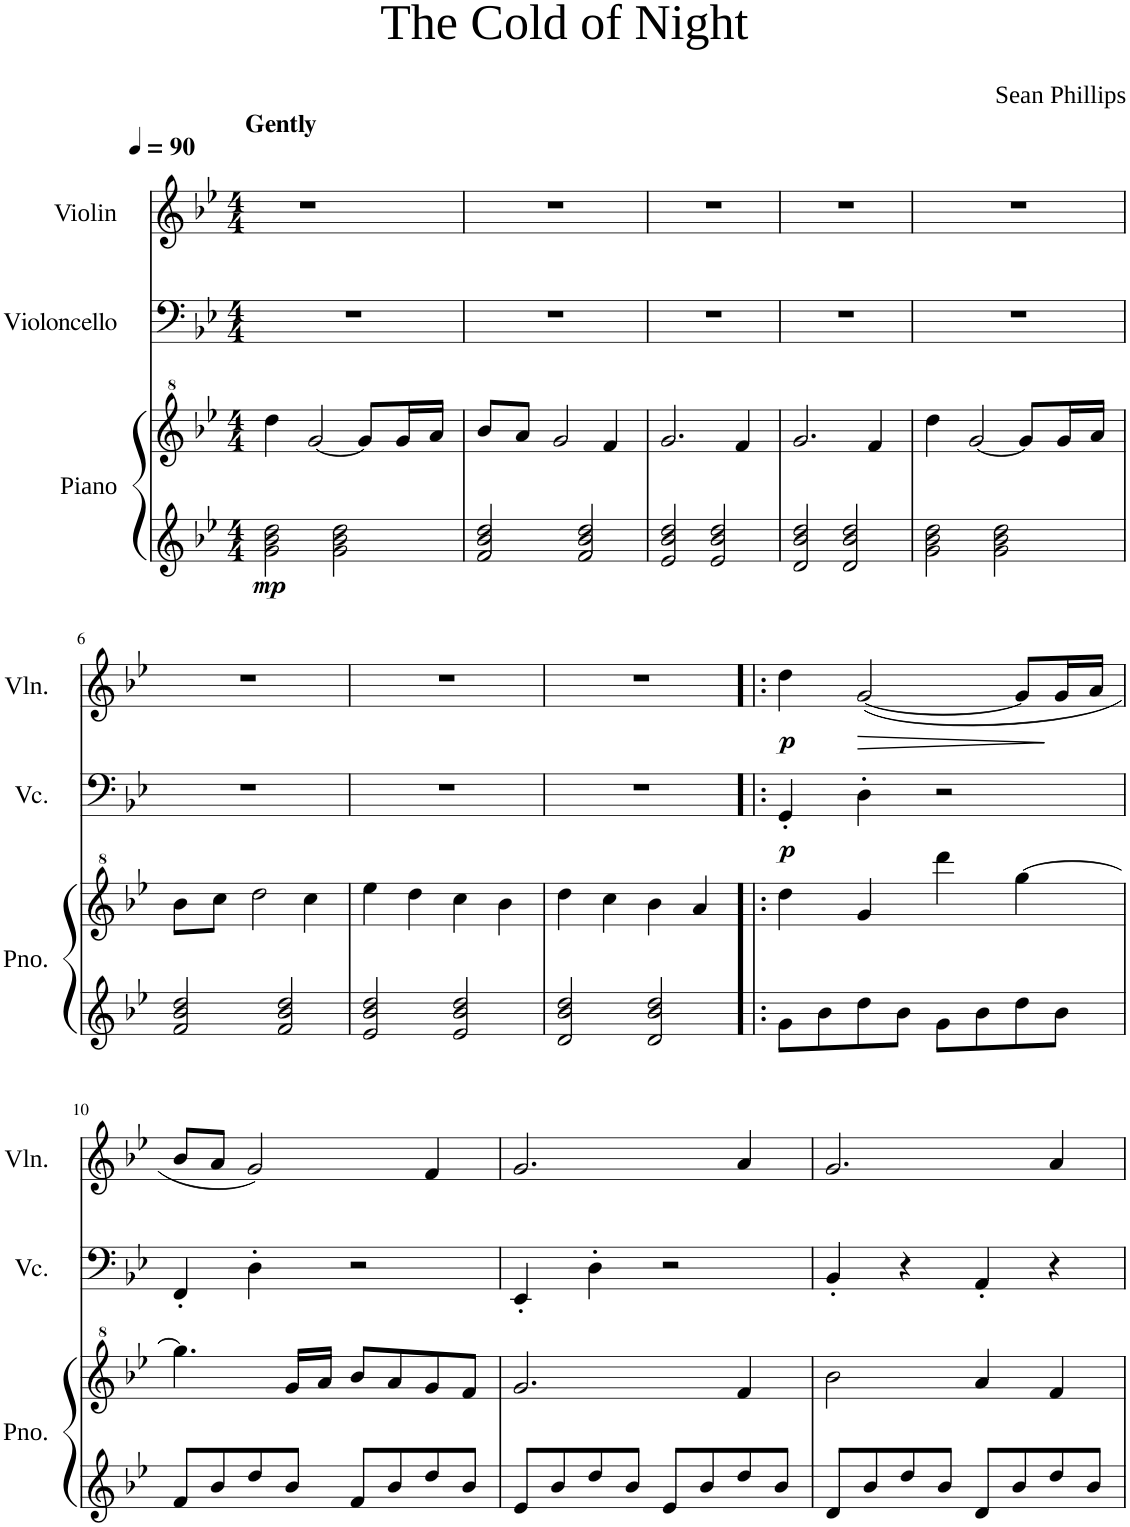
**kern	**kern	**dynam	**kern	**dynam	**kern	**dynam
*part3	*part3	*part3	*part2	*part2	*part1	*part1
*staff4	*staff3	*staff3/4	*staff2	*staff2	*staff1	*staff1
*I"Piano	*	*	*I"Violoncello	*	*I"Violin	*
*I'Pno.	*	*	*I'Vc.	*	*I'Vln.	*
*clefG2	*clefG^2	*	*clefF4	*	*clefG2	*
*k[b-e-]	*k[b-e-]	*	*k[b-e-]	*	*k[b-e-]	*
*M4/4	*M4/4	*	*M4/4	*	*M4/4	*
*MM90	*MM90	*	*MM90	*	*MM90	*
=1	=1	=1	=1	=1	=1	=1
!	!	!	!	!	!LO:TX:a:B:t=Gently	!
!	!	!LO:DY:b=2	!	!	!	!
2g\ 2b-\ 2dd\	4ddd\	mp	1r	.	1r	.
.	[2gg/	.	.	.	.	.
2g\ 2b-\ 2dd\	.	.	.	.	.	.
.	8gg/L]	.	.	.	.	.
.	16gg/L	.	.	.	.	.
.	16aa/JJ	.	.	.	.	.
=2	=2	=2	=2	=2	=2	=2
2f/ 2b-/ 2dd/	8bb-/L	.	1r	.	1r	.
.	8aa/J	.	.	.	.	.
.	2gg/	.	.	.	.	.
2f/ 2b-/ 2dd/	.	.	.	.	.	.
.	4ff/	.	.	.	.	.
=3	=3	=3	=3	=3	=3	=3
2e-/ 2b-/ 2dd/	2.gg/	.	1r	.	1r	.
2e-/ 2b-/ 2dd/	.	.	.	.	.	.
.	4ff/	.	.	.	.	.
=4	=4	=4	=4	=4	=4	=4
2d/ 2b-/ 2dd/	2.gg/	.	1r	.	1r	.
2d/ 2b-/ 2dd/	.	.	.	.	.	.
.	4ff/	.	.	.	.	.
=5	=5	=5	=5	=5	=5	=5
2g\ 2b-\ 2dd\	4ddd\	.	1r	.	1r	.
.	[2gg/	.	.	.	.	.
2g\ 2b-\ 2dd\	.	.	.	.	.	.
.	8gg/L]	.	.	.	.	.
.	16gg/L	.	.	.	.	.
.	16aa/JJ	.	.	.	.	.
!!LO:LB:g=z
=6	=6	=6	=6	=6	=6	=6
2f/ 2b-/ 2dd/	8bb-\L	.	1r	.	1r	.
.	8ccc\J	.	.	.	.	.
.	2ddd\	.	.	.	.	.
2f/ 2b-/ 2dd/	.	.	.	.	.	.
.	4ccc\	.	.	.	.	.
=7	=7	=7	=7	=7	=7	=7
2e-/ 2b-/ 2dd/	4eee-\	.	1r	.	1r	.
.	4ddd\	.	.	.	.	.
2e-/ 2b-/ 2dd/	4ccc\	.	.	.	.	.
.	4bb-\	.	.	.	.	.
=8	=8	=8	=8	=8	=8	=8
2d/ 2b-/ 2dd/	4ddd\	.	1r	.	1r	.
.	4ccc\	.	.	.	.	.
2d/ 2b-/ 2dd/	4bb-\	.	.	.	.	.
.	4aa/	.	.	.	.	.
=9!|:	=9!|:	=9!|:	=9!|:	=9!|:	=9!|:	=9!|:
!	!	!	!	!LO:DY:b	!	!LO:DY:b
8g\L	4ddd\	.	4GG'/	p	4dd\	p
8b-\	.	.	.	.	.	.
!	!	!	!	!	!	!LO:HP:b
8dd\	4gg/	.	4D'\	.	([2g/	>
8b-\J	.	.	.	.	.	.
8g\L	4dddd\	.	2r	.	.	.
8b-\	.	.	.	.	.	.
8dd\	[4ggg\	.	.	.	8g/L]	.
8b-\J	.	.	.	.	16g/L	]
.	.	.	.	.	16a/JJ	.
!!LO:LB:g=z
=10	=10	=10	=10	=10	=10	=10
8f/L	4.ggg\]	.	4FF'/	.	8b-/L	.
8b-/	.	.	.	.	8a/J	.
8dd/	.	.	4D'\	.	2g/)	.
8b-/J	16gg/LL	.	.	.	.	.
.	16aa/JJ	.	.	.	.	.
8f/L	8bb-/L	.	2r	.	.	.
8b-/	8aa/	.	.	.	.	.
8dd/	8gg/	.	.	.	4f/	.
8b-/J	8ff/J	.	.	.	.	.
=11	=11	=11	=11	=11	=11	=11
8e-/L	2.gg/	.	4EE-'/	.	2.g/	.
8b-/	.	.	.	.	.	.
8dd/	.	.	4D'\	.	.	.
8b-/J	.	.	.	.	.	.
8e-/L	.	.	2r	.	.	.
8b-/	.	.	.	.	.	.
8dd/	4ff/	.	.	.	4a/	.
8b-/J	.	.	.	.	.	.
=12	=12	=12	=12	=12	=12	=12
8d/L	2bb-\	.	4BB-'/	.	2.g/	.
8b-/	.	.	.	.	.	.
8dd/	.	.	4r	.	.	.
8b-/J	.	.	.	.	.	.
8d/L	4aa/	.	4AA'/	.	.	.
8b-/	.	.	.	.	.	.
8dd/	4ff/	.	4r	.	4a/	.
8b-/J	.	.	.	.	.	.
=	=	=	=	=	=	=
*-	*-	*-	*-	*-	*-	*-
